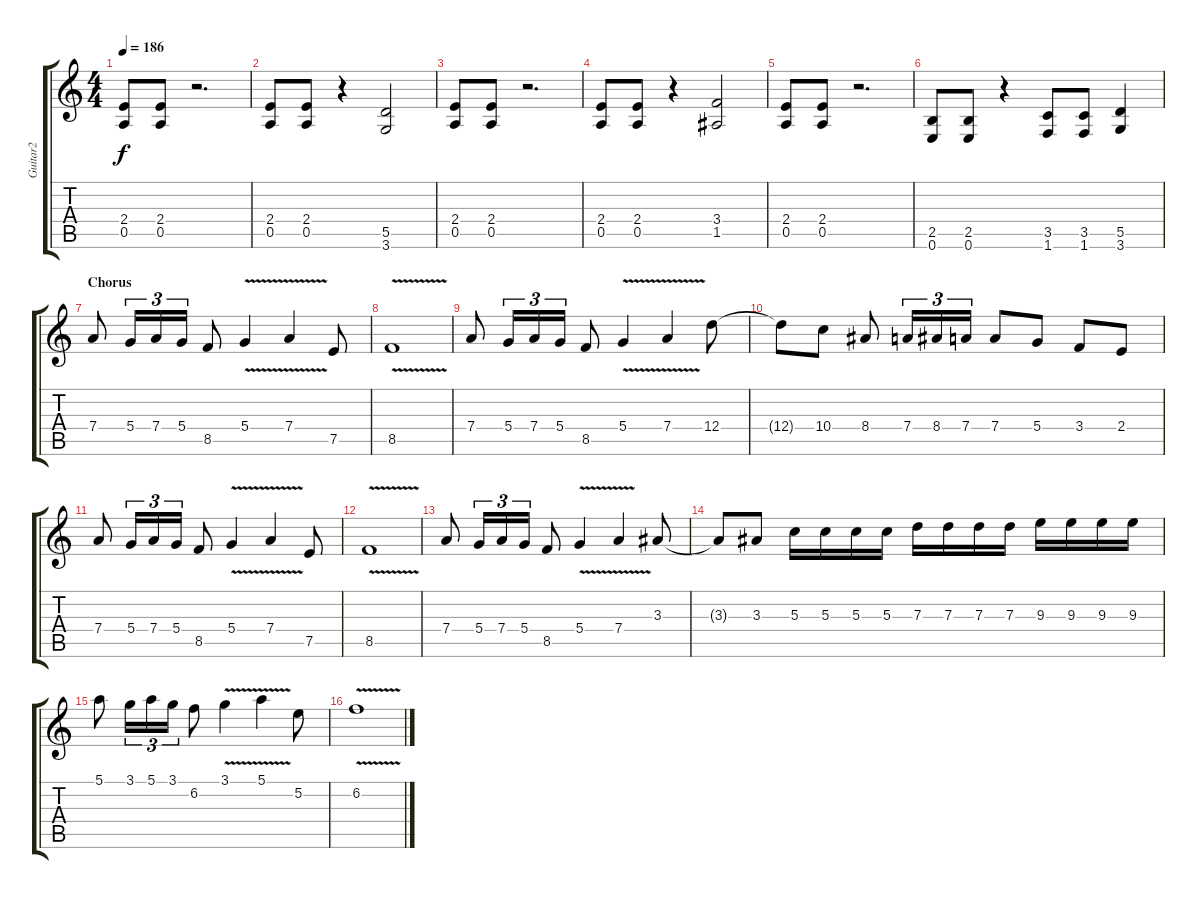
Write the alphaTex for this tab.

\track ("Guitar2" "Guitar2") {instrument distortionguitar}
\staff {score tabs}
\tuning (E4 B3 G3 D3 A2 E2) {hide}
\ts (4 4)
\tempo 186
\clef g2
\ks c
(2.4 0.5).8{dy f} (2.4 0.5).8 r.2{d} |
(2.4 0.5).8 (2.4 0.5).8 r.4 (5.5 3.6).2 |
(2.4 0.5).8 (2.4 0.5).8 r.2{d} |
(2.4 0.5).8 (2.4 0.5).8 r.4 (3.4 1.5).2 |
(2.4 0.5).8 (2.4 0.5).8 r.2{d} |
(2.5 0.6).8 (2.5 0.6).8 r.4 (3.5 1.6).8 (3.5 1.6).8 (5.5 3.6).4 |
\section ("" "Chorus")
7.4.8 5.4.16{tu (3 2)} 7.4.16{tu (3 2)} 5.4.16{tu (3 2)} 8.5.8 5.4{v}.4 7.4{v}.4 7.5.8 |
8.5{v}.1 |
7.4.8 5.4.16{tu (3 2)} 7.4.16{tu (3 2)} 5.4.16{tu (3 2)} 8.5.8 5.4{v}.4 7.4{v}.4 12.4.8 |
12.4{t}.8 10.4.8 8.4.8 7.4.16{tu (3 2)} 8.4.16{tu (3 2)} 7.4.16{tu (3 2)} 7.4.8 5.4.8 3.4.8 2.4.8 |
7.4.8 5.4.16{tu (3 2)} 7.4.16{tu (3 2)} 5.4.16{tu (3 2)} 8.5.8 5.4{v}.4 7.4{v}.4 7.5.8 |
8.5{v}.1 |
7.4.8 5.4.16{tu (3 2)} 7.4.16{tu (3 2)} 5.4.16{tu (3 2)} 8.5.8 5.4{v}.4 7.4{v}.4 3.3.8 |
3.3{t}.8 3.3.8 5.3.16 5.3.16 5.3.16 5.3.16 7.3.16 7.3.16 7.3.16 7.3.16 9.3.16 9.3.16 9.3.16 9.3.16 |
5.1.8 3.1.16{tu (3 2)} 5.1.16{tu (3 2)} 3.1.16{tu (3 2)} 6.2.8 3.1{v}.4 5.1{v}.4 5.2.8 |
6.2{v}.1
